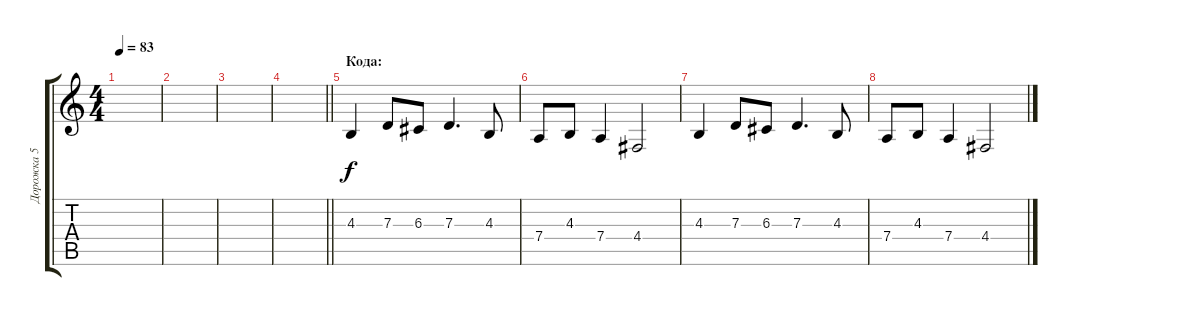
\track ("Дорожка 5" "Дорожка 5") {instrument panflute}
\staff {score tabs}
\tuning (E4 B3 G3 D3 A2 E2) {hide}
\ts (4 4)
\tempo 83
\clef g2
\ks c
|
|
|
\barLineRight lightlight
|
\section ("" "Кода:")
4.3.4{volume 11} 7.3.8 6.3.8 7.3.4{d} 4.3.8 |
7.4.8 4.3.8 7.4.4 4.4.2 |
4.3.4 7.3.8 6.3.8 7.3.4{d} 4.3.8 |
7.4.8 4.3.8 7.4.4 4.4.2
